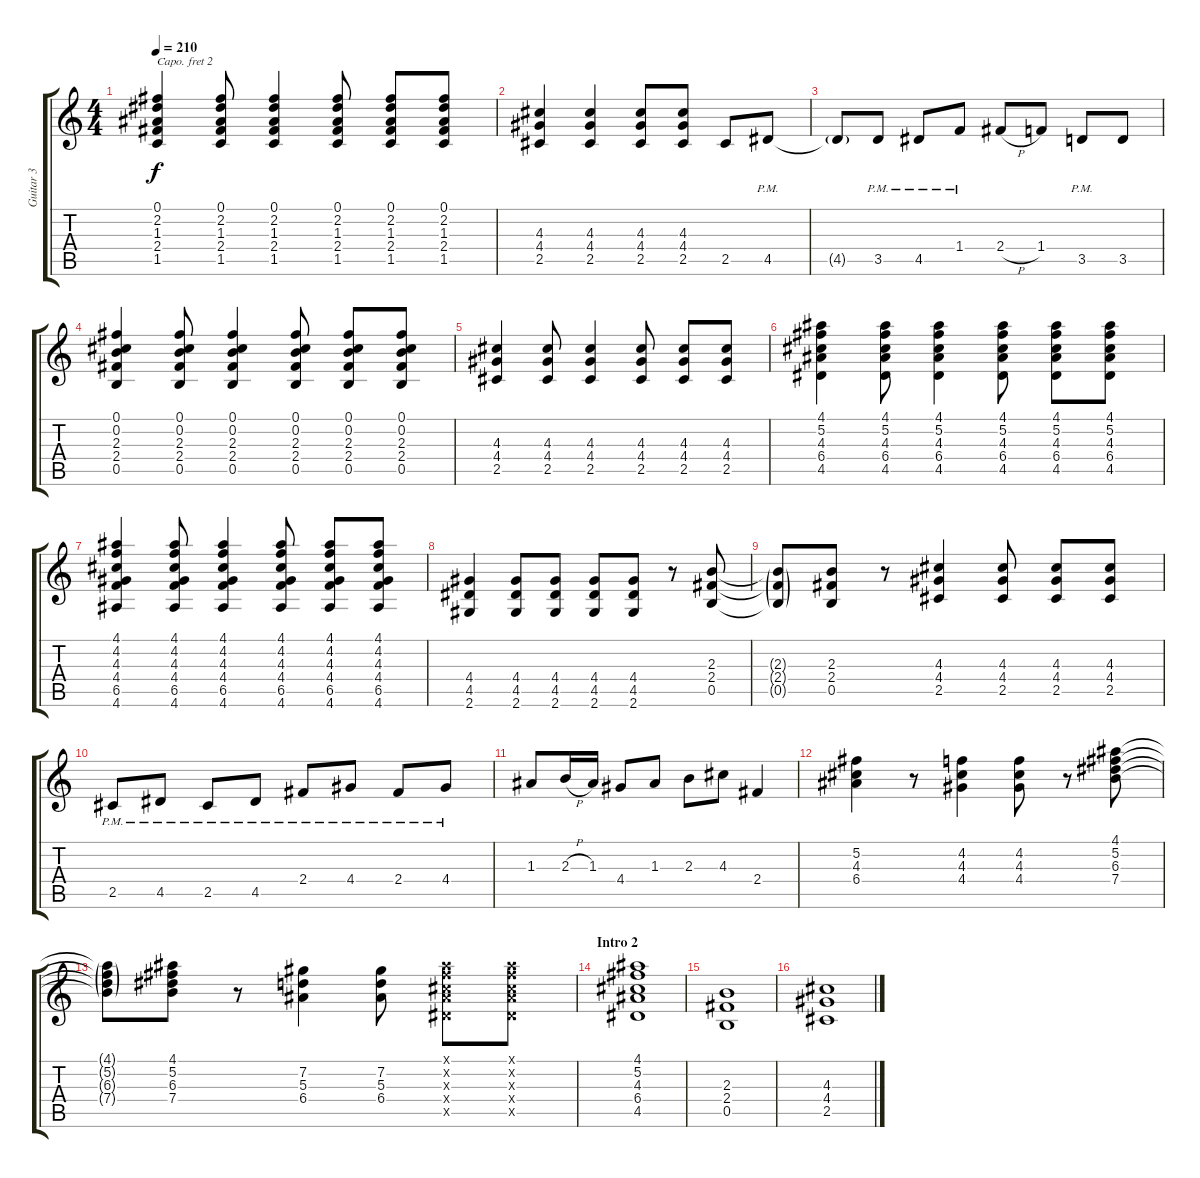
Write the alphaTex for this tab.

\track ("Guitar 3" "Guitar 3") {instrument distortionguitar}
\staff {score tabs}
\capo 2
\tuning (E4 B3 G3 D3 A2 E2) {hide}
\ts (4 4)
\tempo 210
\clef g2
\ks c
(0.1 2.2 1.3 2.4 1.5).4{dy f} (0.1 2.2 1.3 2.4 1.5).8 (0.1 2.2 1.3 2.4 1.5).4 (0.1 2.2 1.3 2.4 1.5).8 (0.1 2.2 1.3 2.4 1.5).8 (0.1 2.2 1.3 2.4 1.5).8 |
(4.3 4.4 2.5).4 (4.3 4.4 2.5).4 (4.3 4.4 2.5).8 (4.3 4.4 2.5).8 2.5.8 4.5{pm}.8 |
4.5{g t}.8 3.5{pm}.8 4.5{pm}.8 1.4{pm}.8 2.4{h}.8 1.4.8 3.5{pm}.8 3.5.8 |
(0.1 0.2 2.3 2.4 0.5).4 (0.1 0.2 2.3 2.4 0.5).8 (0.1 0.2 2.3 2.4 0.5).4 (0.1 0.2 2.3 2.4 0.5).8 (0.1 0.2 2.3 2.4 0.5).8 (0.1 0.2 2.3 2.4 0.5).8 |
(4.3 4.4 2.5).4 (4.3 4.4 2.5).8 (4.3 4.4 2.5).4 (4.3 4.4 2.5).8 (4.3 4.4 2.5).8 (4.3 4.4 2.5).8 |
(4.1 5.2 4.3 6.4 4.5).4 (4.1 5.2 4.3 6.4 4.5).8 (4.1 5.2 4.3 6.4 4.5).4 (4.1 5.2 4.3 6.4 4.5).8 (4.1 5.2 4.3 6.4 4.5).8 (4.1 5.2 4.3 6.4 4.5).8 |
(4.1 4.2 4.3 4.4 6.5 4.6).4 (4.1 4.2 4.3 4.4 6.5 4.6).8 (4.1 4.2 4.3 4.4 6.5 4.6).4 (4.1 4.2 4.3 4.4 6.5 4.6).8 (4.1 4.2 4.3 4.4 6.5 4.6).8 (4.1 4.2 4.3 4.4 6.5 4.6).8 |
(4.4 4.5 2.6).4 (4.4 4.5 2.6).8 (4.4 4.5 2.6).8 (4.4 4.5 2.6).8 (4.4 4.5 2.6).8 r.8 (2.3 2.4 0.5).8 |
(2.3{g t} 2.4{g t} 0.5{g t}).8 (2.3 2.4 0.5).8 r.8 (4.3 4.4 2.5).4 (4.3 4.4 2.5).8 (4.3 4.4 2.5).8 (4.3 4.4 2.5).8 |
2.5{pm}.8 4.5{pm}.8 2.5{pm}.8 4.5{pm}.8 2.4{pm}.8 4.4{pm}.8 2.4{pm}.8 4.4{pm}.8 |
1.3.8 2.3{h}.16 1.3.16 4.4.8 1.3.8 2.3.8 4.3.8 2.4.4 |
(5.2 4.3 6.4).4 r.8 (4.2 4.3 4.4).4 (4.2 4.3 4.4).8 r.8 (4.1 5.2 6.3 7.4).8 |
(4.1{g t} 5.2{g t} 6.3{g t} 7.4{g t}).8 (4.1 5.2 6.3 7.4).8 r.8 (7.2 5.3 6.4).4 (7.2 5.3 6.4).8 (4.1{x} 5.2{x} 4.3{x} 6.4{x} 4.5{x}).8 (4.1{x} 5.2{x} 4.3{x} 6.4{x} 4.5{x}).8 |
\section ("" "Intro 2")
(4.1 5.2 4.3 6.4 4.5).1 |
(2.3 2.4 0.5).1 |
(4.3 4.4 2.5).1
